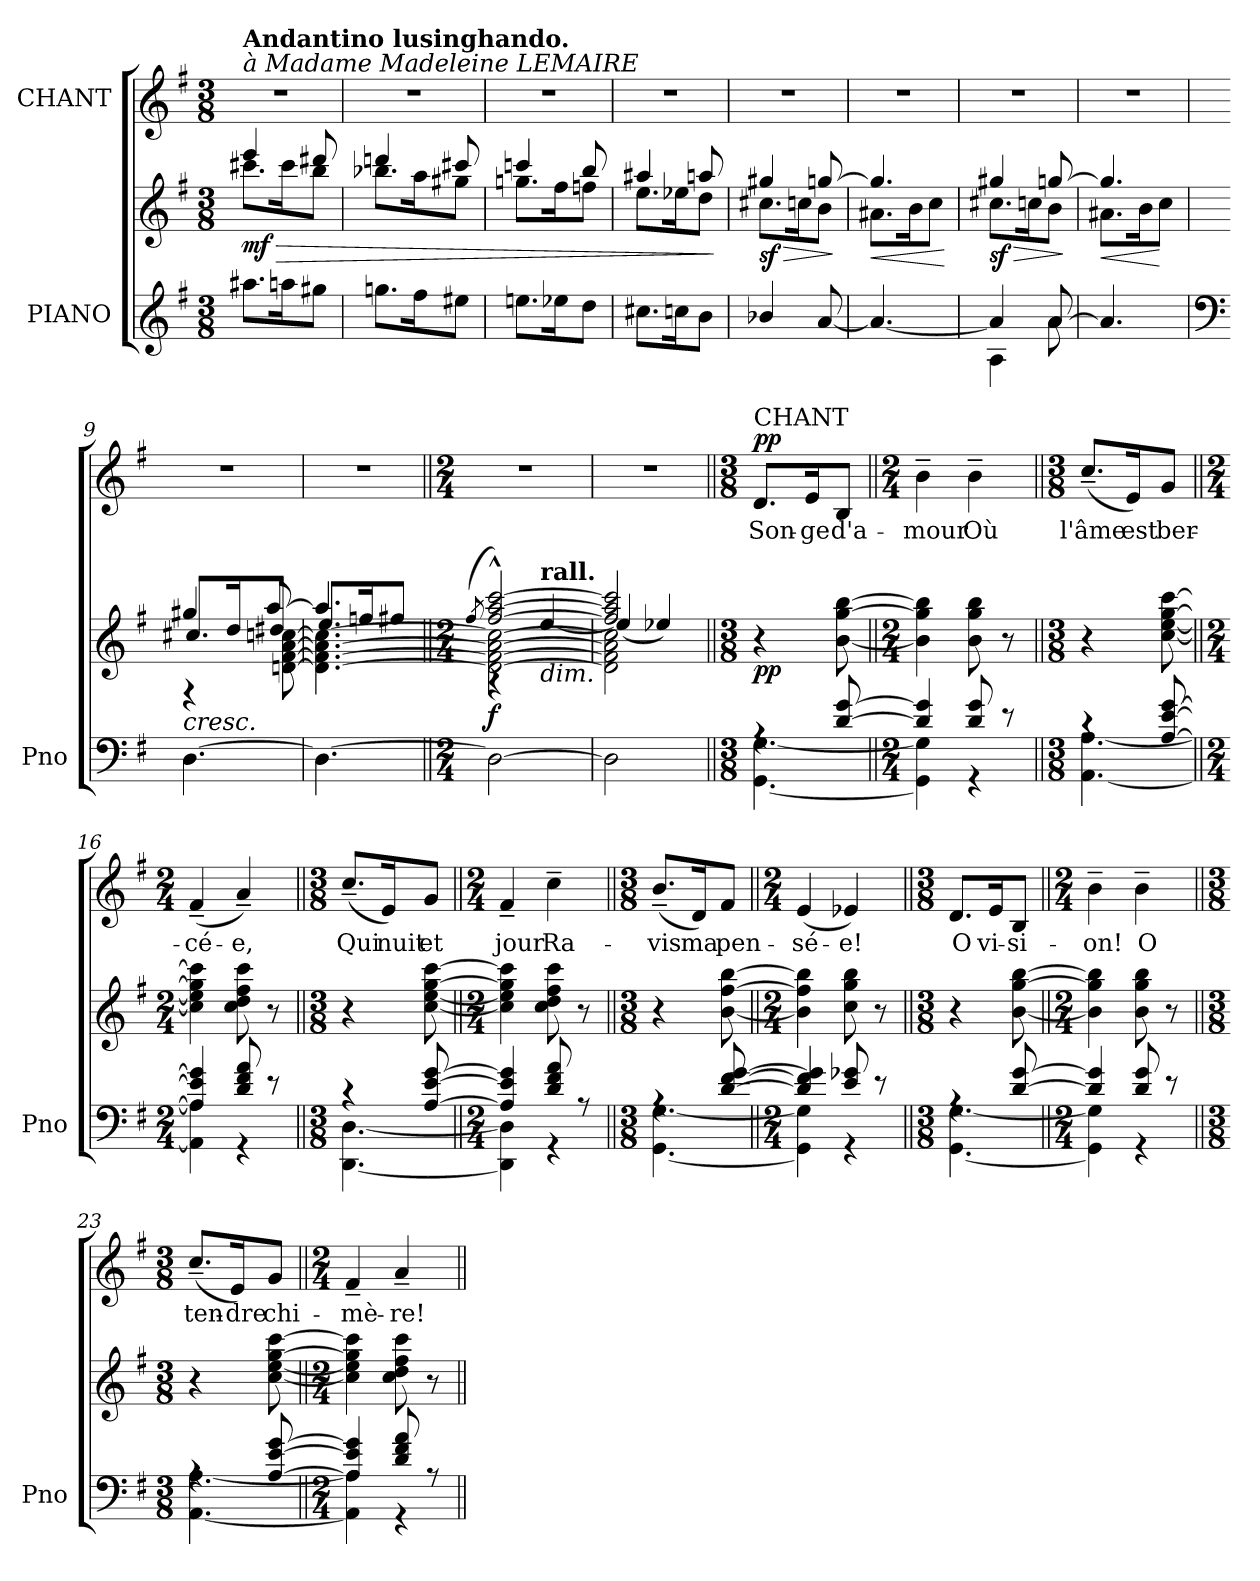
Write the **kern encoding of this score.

**kern	**kern	**dynam	**kern	**text	**dynam
*part2	*part2	*part2	*part1	*part1	*part1
*staff3	*staff2	*staff2/3	*staff1	*staff1	*staff1
*I"PIANO	*	*	*I"CHANT	*	*
*I'Pno	*	*	*	*	*
*clefG2	*clefG2	*	*clefG2	*	*
*k[f#]	*k[f#]	*	*k[f#]	*	*
*M3/8	*M3/8	*	*M3/8	*	*
=1	=1	=1	=1	=1	=1
!	!	!	!LO:TX:a:i:t=à Madame Madeleine LEMAIRE	!	!
!	!	!	!LO:TX:a:B:t=Andantino lusinghando.	!	!
!	!	!LO:HP:b	!	!	!
*	*^	*	*	*	*
!	!	!	!LO:DY:n=1:b	!	!	!
8.aa#X\L	4eee/	8.ccc#X\L	> mf	4.r	.	.
16aan\K	.	16ccc#\K	.	.	.	.
8gg#X\J	8ddd#X/	8bb\J	.	.	.	.
=2	=2	=2	=2	=2	=2	=2
8.ggn\L	4dddn/	8.bb-X\L	.	4.r	.	.
16ff#\K	.	16aa\K	.	.	.	.
8ee#X\J	8ccc#X/	8gg#X\J	.	.	.	.
=3	=3	=3	=3	=3	=3	=3
8.een\L	4cccn/	8.ggn\L	.	4.r	.	.
16ee-X\K	.	16ff#\K	.	.	.	.
8dd\J	8bb/	8ffn\J	.	.	.	.
=4	=4	=4	=4	=4	=4	=4
8.cc#X\L	4aa#X/	8.ee\L	.	4.r	.	.
16ccn\K	.	16ee-X\K	.	.	.	.
8b\J	8aan/	8dd\J	.	.	.	.
*	*v	*v	*	*	*	*
.	.	]	.	.	.
=5	=5	=5	=5	=5	=5
!	!	!LO:HP:b	!	!	!
*	*^	*	*	*	*
!	!	!	!LO:DY:n=1:b	!	!	!
4b-X/	4gg#X/	8.cc#X\L	> sf	4.r	.	.
.	.	16ccn\K	.	.	.	.
[8a/	[8ggn/	8b\J	.	.	.	.
*	*v	*v	*	*	*	*
.	.	]	.	.	.
=6	=6	=6	=6	=6	=6
!	!	!LO:HP:b	!	!	!
*	*^	*	*	*	*
4.a/_	4.gg/]	8.a#X\L	<	4.r	.	.
.	.	16b\K	.	.	.	.
.	.	8cc\J	.	.	.	.
*	*v	*v	*	*	*	*
.	.	[	.	.	.
!!LO:LB:g=z
=7	=7	=7	=7	=7	=7
*^	*	*	*	*	*
!	!	!	!LO:HP:b	!	!	!
*	*	*^	*	*	*	*
!	!	!	!	!LO:DY:n=1:b	!	!	!
4a/]	4A\	4gg#X/	8.cc#X\L	> sf	4.r	.	.
.	.	.	16ccn\K	.	.	.	.
[8a/	8a\	[8ggn/	8b\J	.	.	.	.
*v	*v	*	*	*	*	*	*
*	*v	*v	*	*	*	*
.	.	]	.	.	.
=8	=8	=8	=8	=8	=8
!	!	!LO:HP:b	!	!	!
*	*^	*	*	*	*
4.a/]	4.gg/]	8.a#X\L	<	4.r	.	.
.	.	16b\K	.	.	.	.
.	.	8cc\J	[	.	.	.
*	*v	*v	*	*	*	*
=9	=9	=9	=9	=9	=9
*clefF4	*	*	*	*	*
*	*^	*	*	*	*
*	*	*^	*	*	*	*
!	!LO:TX:b:i:t=cresc.	!	!	!	!	!	!
[4.D\	4gg#X/	8.cc#X/L	4rF	.	4.r	.	.
.	.	16dd/K	.	.	.	.	.
.	[8aa/	8dd#X/J	[8dn\ [8f#\ [8a\ [8ccn\	.	.	.	.
=10	=10	=10	=10	=10	=10	=10	=10
4.D\_	4.aa/]	8.ee/L	4.d\_ 4.f#\_ 4.a\_ 4.cc\_	.	4.r	.	.
.	.	16ffn/K	.	.	.	.	.
.	.	8ff#X/J	.	.	.	.	.
=11||	=11||	=11||	=11||	=11||	=11||	=11||	=11||
*M2/4	*M2/4	*	*	*	*M2/4	*	*
*	*	*	*	*	*MM80	*	*
.	(<8qff#/	.	.	.	.	.	.
!	!	!	!	!LO:DY:b	!	!	!
2D\_	[2ff#/^^ [2aa/^^ [2ccc/^^)	4rA	2d\_ 2f#\_ 2a\_ 2cc\_	f	2r	.	.
!	!	!LO:TX:a:B:t=rall.	!	!	!	!	!
!	!	!LO:TX:b:i:t=dim.	!	!	!	!	!
.	.	[4ee/	.	.	.	.	.
=12	=12	=12	=12	=12	=12	=12	=12
2D\]	2ff#/] 2aa/] 2ccc/]	(>4ee/]	2d\] 2f#\] 2a\] 2cc\]	.	2r	.	.
.	.	4ee-X/)	.	.	.	.	.
*	*v	*v	*v	*	*	*	*
!!LO:LB:g=z
=13||	=13||	=13||	=13||	=13||	=13||
*M3/8	*M3/8	*	*M3/8	*	*
*	*	*	*MM92	*	*
*^	*^	*	*	*	*
!	!	!	!	!	!LO:TX:a:t=CHANT	!	!
!	!	!	!	!LO:DY:b	!	!LO:LY:b	!LO:DY:a
*	*	*v	*v	*	*	*	*
4rA	[4.GG\ [4.G\	4r	pp	8.d/L	Son-	pp
!	!	!	!	!	!LO:LY:b	!
.	.	.	.	16e/K	-ge	.
!	!	!	!	!	!LO:LY:b	!
[8d/ [8g/	.	[8b\ [8gg\ [8bb\	.	8B/J	d'a-	.
=14||	=14||	=14||	=14||	=14||	=14||	=14||
*M2/4	*	*M2/4	*	*M2/4	*	*
!	!	!	!	!	!LO:LY:b	!
4d/] 4g/]	4GG\] 4G\]	4b\] 4gg\] 4bb\]	.	4b~\	-mour	.
!	!	!	!	!	!LO:LY:b	!
8d/ 8g/	4r	8b\ 8gg\ 8bb\	.	4b~\	Où	.
8r	.	8r	.	.	.	.
=15||	=15||	=15||	=15||	=15||	=15||	=15||
*M3/8	*	*M3/8	*	*M3/8	*	*
!	!	!	!	!	!LO:LY:b	!
4rc	[4.AA\ [4.A\	4r	.	(>8.cc~/L	l'âme	.
!	!	!	!	!	!LO:LY:b	!
.	.	.	.	16e/K)	est	.
!	!	!	!	!	!LO:LY:b	!
[8A/ [8e/ [8g/	.	[8cc\ [8ee\ [8gg\ [8ccc\	.	8g/J	ber-	.
=16||	=16||	=16||	=16||	=16||	=16||	=16||
*M2/4	*	*M2/4	*	*M2/4	*	*
!	!	!	!	!	!LO:LY:b	!
4A/] 4e/] 4g/]	4AA\] 4A\]	4cc\] 4ee\] 4gg\] 4ccc\]	.	(<4f#~/	-cé-	.
!	!	!	!	!	!LO:LY:b	!
8d/ 8f#/ 8a/	4r	8cc\ 8dd\ 8ff#\ 8ccc\	.	4a~/)	-e,	.
8r	.	8r	.	.	.	.
=17||	=17||	=17||	=17||	=17||	=17||	=17||
*M3/8	*	*M3/8	*	*M3/8	*	*
!	!	!	!	!	!LO:LY:b	!
4r	[4.DD\ [4.D\	4r	.	(>8.cc~/L	Qui	.
!	!	!	!	!	!LO:LY:b	!
.	.	.	.	16e/K)	nuit	.
!	!	!	!	!	!LO:LY:b	!
[8A/ [8e/ [8g/	.	[8cc\ [8ee\ [8gg\ [8ccc\	.	8g/J	et	.
!!LO:LB:g=z
=18||	=18||	=18||	=18||	=18||	=18||	=18||
*M2/4	*	*M2/4	*	*M2/4	*	*
!	!	!	!	!	!LO:LY:b	!
4A/] 4e/] 4g/]	4DD\] 4D\]	4cc\] 4ee\] 4gg\] 4ccc\]	.	4f#~/	jour	.
!	!	!	!	!	!LO:LY:b	!
8d/ 8f#/ 8a/	4r	8cc\ 8dd\ 8ff#\ 8ccc\	.	4cc~\	Ra-	.
8rA	.	8r	.	.	.	.
=19||	=19||	=19||	=19||	=19||	=19||	=19||
*M3/8	*	*M3/8	*	*M3/8	*	*
!	!	!	!	!	!LO:LY:b	!
4rA	[4.GG\ [4.G\	4r	.	(<8.b~/L	-vis	.
!	!	!	!	!	!LO:LY:b	!
.	.	.	.	16d/K)	ma	.
!	!	!	!	!	!LO:LY:b	!
[8d/ [8f#/ [8g/	.	[8b\ [8ff#\ [8bb\	.	8f#/J	pen-	.
=20||	=20||	=20||	=20||	=20||	=20||	=20||
*M2/4	*	*M2/4	*	*M2/4	*	*
!	!	!	!	!	!LO:LY:b	!
4d/] 4f#/] 4g/]	4GG\] 4G\]	4b\] 4ff#\] 4bb\]	.	(<4e/	-sé-	.
!	!	!	!	!	!LO:LY:b	!
8e/ 8g-X/	4r	8cc\ 8gg\ 8bb\	.	4e-X/)	-e!	.
8r	.	8r	.	.	.	.
=21||	=21||	=21||	=21||	=21||	=21||	=21||
*M3/8	*	*M3/8	*	*M3/8	*	*
!	!	!	!	!	!LO:LY:b	!
4rA	[4.GG\ [4.G\	4r	.	8.d/L	O	.
!	!	!	!	!	!LO:LY:b	!
.	.	.	.	16e/K	vi-	.
!	!	!	!LO:DY:b	!	!LO:LY:b	!
!	!	!	!LO:DY:n=1:b	!	!	!
[8d/ [8g/	.	[8b\ [8gg\ [8bb\	other-dynamics pp	8B/J	-si-	.
=22||	=22||	=22||	=22||	=22||	=22||	=22||
*M2/4	*	*M2/4	*	*M2/4	*	*
!	!	!	!	!	!LO:LY:b	!
4d/] 4g/]	4GG\] 4G\]	4b\] 4gg\] 4bb\]	.	4b~\	-on!	.
!	!	!	!	!	!LO:LY:b	!
8d/ 8g/	4r	8b\ 8gg\ 8bb\	.	4b~\	O	.
8r	.	8r	.	.	.	.
!!LO:PB:g=z
=23||	=23||	=23||	=23||	=23||	=23||	=23||
*M3/8	*	*M3/8	*	*M3/8	*	*
!	!	!	!	!	!LO:LY:b	!
4rA	[4.AA\ [4.A\	4r	.	(>8.cc~/L	ten-	.
!	!	!	!	!	!LO:LY:b	!
.	.	.	.	16e/K)	-dre	.
!	!	!	!	!	!LO:LY:b	!
[8A/ [8e/ [8g/	.	[8cc\ [8ee\ [8gg\ [8ccc\	.	8g/J	chi-	.
=24||	=24||	=24||	=24||	=24||	=24||	=24||
*M2/4	*	*M2/4	*	*M2/4	*	*
!	!	!	!	!	!LO:LY:b	!
4A/] 4e/] 4g/]	4AA\] 4A\]	4cc\] 4ee\] 4gg\] 4ccc\]	.	4f#~/	-mè-	.
!	!	!	!	!	!LO:LY:b	!
8d/ 8f#/ 8a/	4r	8cc\ 8dd\ 8ff#\ 8ccc\	.	4a~/	-re!	.
8rA	.	8r	.	.	.	.
*v	*v	*	*	*	*	*
=||	=||	=||	=||	=||	=||
*-	*-	*-	*-	*-	*-
